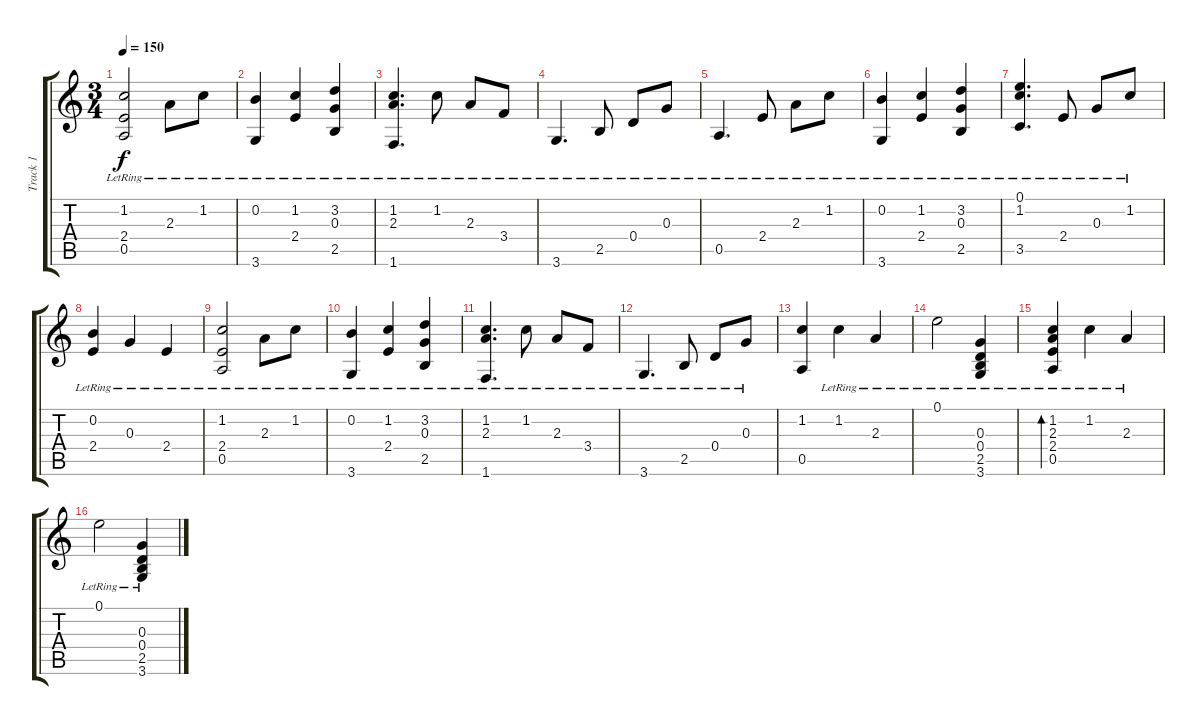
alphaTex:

\track ("Track 1" "Track 1") {instrument acousticguitarsteel}
\staff {score tabs}
\tuning (E4 B3 G3 D3 A2 E2) {hide}
\ts (3 4)
\tempo 150
\clef g2
\ks c
(1.2{lr} 2.4{lr} 0.5{lr}).2{dy f} 2.3{lr}.8 1.2{lr}.8 |
(0.2{lr} 3.6{lr}).4 (1.2{lr} 2.4{lr}).4 (3.2{lr} 0.3{lr} 2.5{lr}).4 |
(1.2{lr} 2.3{lr} 1.6{lr}).4{d} 1.2{lr}.8 2.3{lr}.8 3.4{lr}.8 |
3.6{lr}.4{d} 2.5{lr}.8 0.4{lr}.8 0.3{lr}.8 |
0.5{lr}.4{d} 2.4{lr}.8 2.3{lr}.8 1.2{lr}.8 |
(0.2{lr} 3.6{lr}).4 (1.2{lr} 2.4{lr}).4 (3.2{lr} 0.3{lr} 2.5{lr}).4 |
(0.1{lr} 1.2{lr} 3.5{lr}).4{d} 2.4{lr}.8 0.3{lr}.8 1.2{lr}.8 |
(0.2{lr} 2.4{lr}).4 0.3{lr}.4 2.4{lr}.4 |
(1.2{lr} 2.4{lr} 0.5{lr}).2 2.3{lr}.8 1.2{lr}.8 |
(0.2{lr} 3.6{lr}).4 (1.2{lr} 2.4{lr}).4 (3.2{lr} 0.3{lr} 2.5{lr}).4 |
(1.2{lr} 2.3{lr} 1.6{lr}).4{d} 1.2{lr}.8 2.3{lr}.8 3.4{lr}.8 |
3.6{lr}.4{d} 2.5{lr}.8 0.4{lr}.8 0.3{lr}.8 |
(1.2 0.5).4 1.2{lr}.4 2.3{lr}.4 |
0.1{lr}.2 (0.3{lr} 0.4{lr} 2.5{lr} 3.6{lr}).4 |
(1.2{lr} 2.3{lr} 2.4{lr} 0.5{lr}).4{bd 240} 1.2{lr}.4 2.3{lr}.4 |
0.1{lr}.2 (0.3{lr} 0.4{lr} 2.5{lr} 3.6{lr}).4
